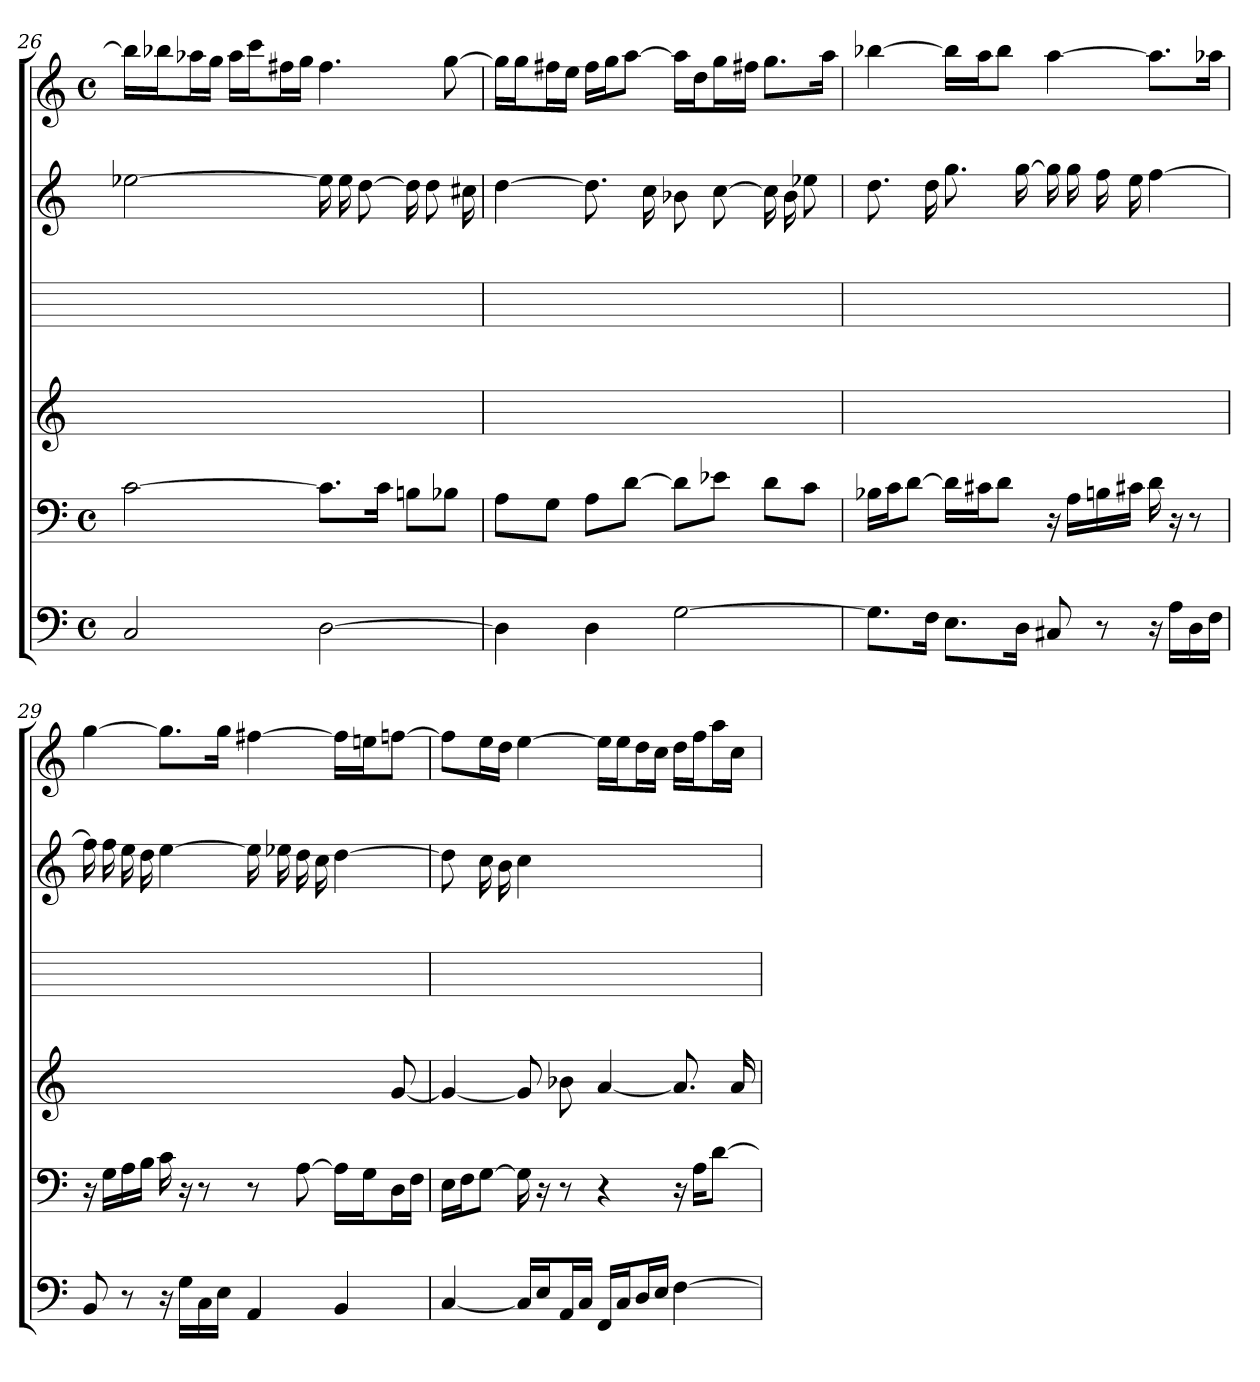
**kern	**kern	**kern	**kern	**kern	**kern
*part6	*part5	*part4	*part3	*part2	*part1
*staff6	*staff5	*staff4	*staff3	*staff2	*staff1
*clefF4	*clefF4	*clefG2	*	*clefG2	*clefG2
*M4/4	*M4/4	*	*	*	*M4/4
*met(c)	*met(c)	*	*	*	*met(c)
=26	=26	=26	=26	=26	=26
2C	[2c	1ryy	1ryy	[2ee-X	16bb-\LL]
.	.	.	.	.	16bb-X\J
.	.	.	.	.	16aa-X\L
.	.	.	.	.	16gg\JJ
.	.	.	.	.	16aa-\LL
.	.	.	.	.	16ccc\J
.	.	.	.	.	16ff#X\L
.	.	.	.	.	16gg\JJ
[2D	8.c\L]	.	.	16ee-]	4.ff#
.	.	.	.	16ee-	.
.	.	.	.	[8dd	.
.	16c\Jk	.	.	.	.
.	8Bn\L	.	.	16dd]	.
.	.	.	.	8dd	.
.	8B-X\J	.	.	.	[8gg
.	.	.	.	16cc#X	.
=27	=27	=27	=27	=27	=27
4D]	8A\L	1ryy	1ryy	[4dd	16gg\LL]
.	.	.	.	.	16gg\J
.	8G\J	.	.	.	16ff#X\L
.	.	.	.	.	16ee\JJ
4D	8A\L	.	.	8.dd]	16ff#\LL
.	.	.	.	.	16gg\J
.	[8d\J	.	.	.	[8aa\J
.	.	.	.	16cc	.
[2G	8d\L]	.	.	8b-X	16aa\LL]
.	.	.	.	.	16dd\J
.	8e-X\J	.	.	[8cc	16gg\L
.	.	.	.	.	16ff#X\JJ
.	8d\L	.	.	16cc]	8.gg\L
.	.	.	.	16b-	.
.	8c\J	.	.	8ee-X	.
.	.	.	.	.	16aa\Jk
=28	=28	=28	=28	=28	=28
8.G\L]	16B-X\LL	1ryy	1ryy	8.dd	[4bb-X
.	16c\J	.	.	.	.
.	[8d\J	.	.	.	.
16F\Jk	.	.	.	16dd	.
8.E\L	16d\LL]	.	.	8.gg	16bb-\LL]
.	16c#X\J	.	.	.	16aa\J
.	8d\J	.	.	.	8bb-\J
16D\Jk	.	.	.	[16gg	.
8C#X	16r	.	.	16gg]	[4aa
.	16A\LL	.	.	16gg	.
8r	16Bn\	.	.	16ff	.
.	16c#X\JJ	.	.	16ee	.
16r	16d	.	.	[4ff	8.aa\L]
16A\LL	16r	.	.	.	.
16D\	8r	.	.	.	.
16F\JJ	.	.	.	.	16aa-X\Jk
=29	=29	=29	=29	=29	=29
8BB	16r	2ryy	1ryy	16ff]	[4gg
.	16G\LL	.	.	16ff	.
8r	16A\	.	.	16ee	.
.	16B\JJ	.	.	16dd	.
16r	16c	.	.	[4ee	8.gg\L]
16G\LL	16r	.	.	.	.
16C\	8r	.	.	.	.
16E\JJ	.	.	.	.	16gg\Jk
4AA	8r	4ryy	.	16ee]	[4ff#X
.	.	.	.	16ee-X	.
.	[8A	.	.	16dd	.
.	.	.	.	16cc	.
4BB	16A\LL]	8ryy	.	[4dd	16ff#\LL]
.	16G\J	.	.	.	16een\J
.	16D\L	[8g	.	.	[8ffn\J
.	16F\JJ	.	.	.	.
=30	=30	=30	=30	=30	=30
[4C	16E\LL	4g_	1ryy	8dd]	8ff\L]
.	16F\J	.	.	.	.
.	[8G\J	.	.	16cc	16ee\L
.	.	.	.	16b	16dd\JJ
16C/LL]	16G]	8g]	.	4cc	[4ee
16E/J	16r	.	.	.	.
16AA/L	8r	8b-X	.	.	.
16C/JJ	.	.	.	.	.
16FF/LL	4r	[4a	.	2ryy	16ee\LL]
16C/J	.	.	.	.	16ee\J
16D/L	.	.	.	.	16dd\L
16E/JJ	.	.	.	.	16cc\JJ
[4F	16r	8.a]	.	.	16dd\LL
.	16A\KL	.	.	.	16ff\J
.	[8d\J	.	.	.	16aa\L
.	.	16a	.	.	16cc\JJ
=	=	=	=	=	=
*-	*-	*-	*-	*-	*-
